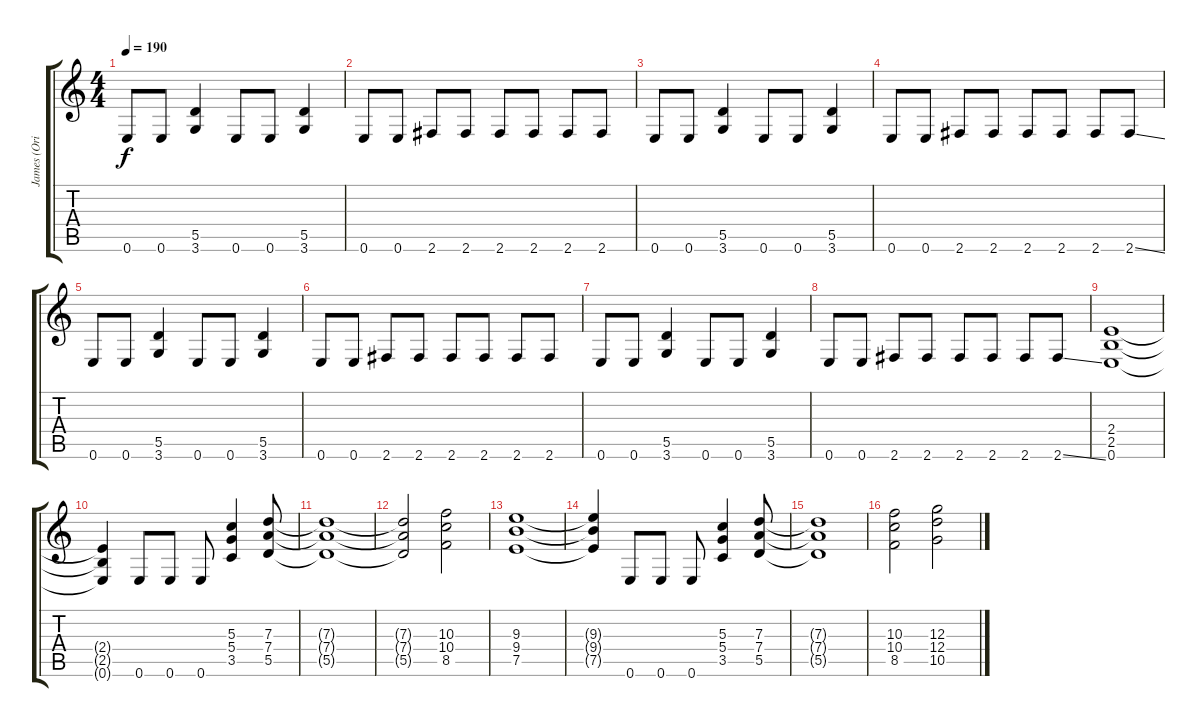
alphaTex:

\track ("James (Original track) MUTE THIS!!!" "James (Ori") {instrument distortionguitar}
\staff {score tabs}
\tuning (E4 B3 G3 D3 A2 E2) {hide}
\ts (4 4)
\tempo 190
\clef g2
\ks c
0.6.8{dy f} 0.6.8 (5.5 3.6).4 0.6.8 0.6.8 (5.5 3.6).4 |
0.6.8 0.6.8 2.6.8 2.6.8 2.6.8 2.6.8 2.6.8 2.6.8 |
0.6.8 0.6.8 (5.5 3.6).4 0.6.8 0.6.8 (5.5 3.6).4 |
0.6.8 0.6.8 2.6.8 2.6.8 2.6.8 2.6.8 2.6.8 2.6{ss}.8 |
0.6.8 0.6.8 (5.5 3.6).4 0.6.8 0.6.8 (5.5 3.6).4 |
0.6.8 0.6.8 2.6.8 2.6.8 2.6.8 2.6.8 2.6.8 2.6.8 |
0.6.8 0.6.8 (5.5 3.6).4 0.6.8 0.6.8 (5.5 3.6).4 |
0.6.8 0.6.8 2.6.8 2.6.8 2.6.8 2.6.8 2.6.8 2.6{ss}.8 |
(2.4 2.5 0.6).1 |
(2.4{t} 2.5{t} 0.6{t}).4 0.6.8 0.6.8 0.6.8 (5.3 5.4 3.5).4 (7.3 7.4 5.5).8 |
(7.3{t} 7.4{t} 5.5{t}).1 |
(7.3{t} 7.4{t} 5.5{t}).2 (10.3 10.4 8.5).2 |
(9.3 9.4 7.5).1 |
(9.3{t} 9.4{t} 7.5{t}).4 0.6.8 0.6.8 0.6.8 (5.3 5.4 3.5).4 (7.3 7.4 5.5).8 |
(7.3{t} 7.4{t} 5.5{t}).1 |
(10.3 10.4 8.5).2 (12.3 12.4 10.5).2
